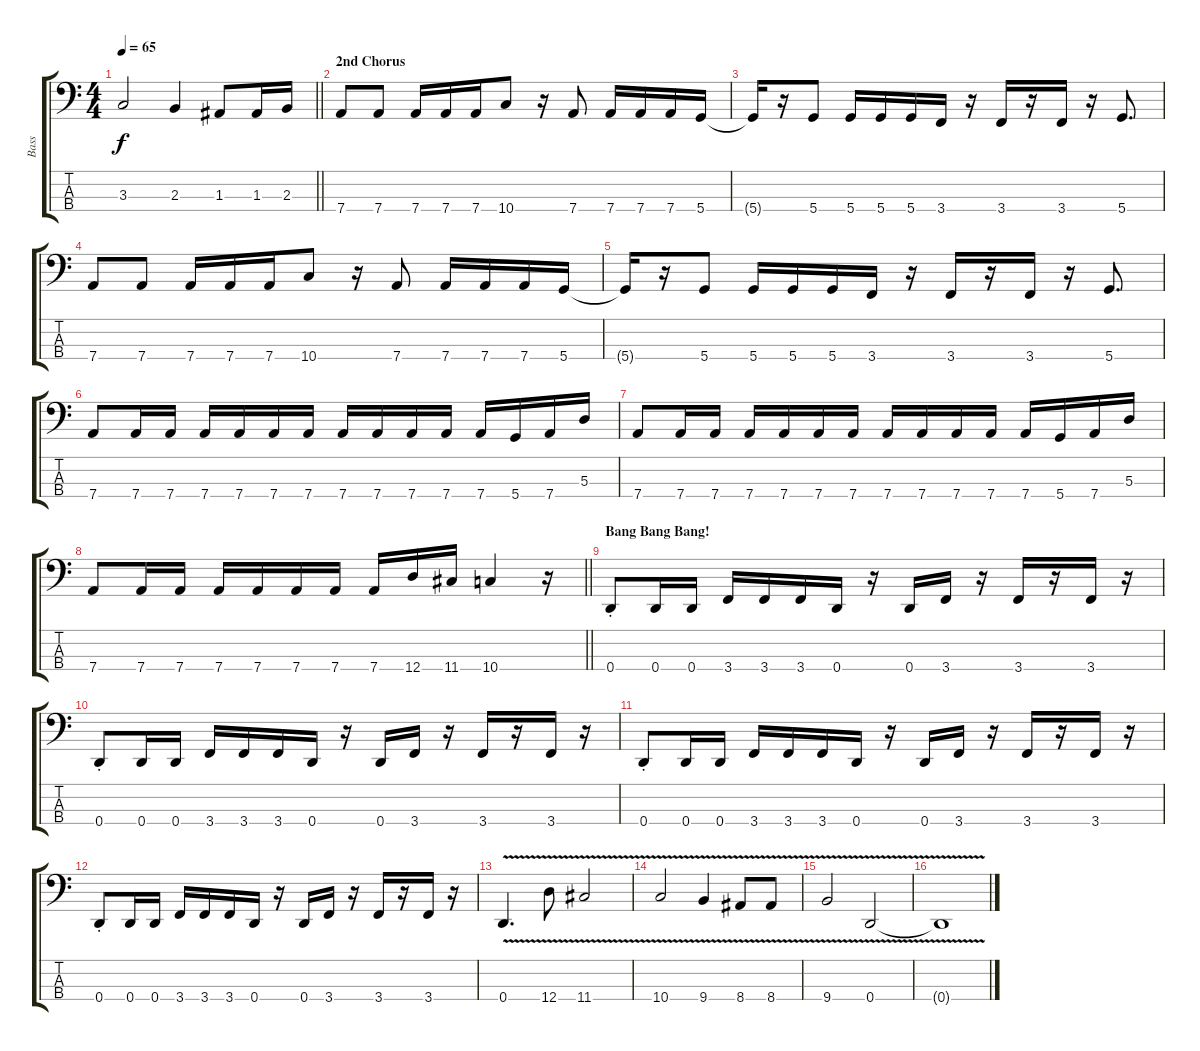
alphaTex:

\track ("Bass" "Bass") {instrument electricbassfinger}
\staff {score tabs}
\tuning (G2 D2 A1 D1) {hide}
\ts (4 4)
\tempo 65
\clef f4
\barLineRight lightlight
\ks c
3.3.2{dy f} 2.3.4 1.3.8 1.3.16 2.3.16 |
\section ("" "2nd Chorus")
7.4.8 7.4.8 7.4.16 7.4.16 7.4.16 10.4.8 r.16 7.4.8 7.4.16 7.4.16 7.4.16 5.4.16 |
5.4{t}.16 r.16 5.4.8 5.4.16 5.4.16 5.4.16 3.4.16 r.16 3.4.16 r.16 3.4.16 r.16 5.4.8{d} |
7.4.8 7.4.8 7.4.16 7.4.16 7.4.16 10.4.8 r.16 7.4.8 7.4.16 7.4.16 7.4.16 5.4.16 |
5.4{t}.16 r.16 5.4.8 5.4.16 5.4.16 5.4.16 3.4.16 r.16 3.4.16 r.16 3.4.16 r.16 5.4.8{d} |
7.4.8 7.4.16 7.4.16 7.4.16 7.4.16 7.4.16 7.4.16 7.4.16 7.4.16 7.4.16 7.4.16 7.4.16 5.4.16 7.4.16 5.3.16 |
7.4.8 7.4.16 7.4.16 7.4.16 7.4.16 7.4.16 7.4.16 7.4.16 7.4.16 7.4.16 7.4.16 7.4.16 5.4.16 7.4.16 5.3.16 |
\barLineRight lightlight
7.4.8 7.4.16 7.4.16 7.4.16 7.4.16 7.4.16 7.4.16 7.4.16 12.4.16 11.4.16 10.4.4 r.16 |
\section ("" "Bang Bang Bang!")
0.4{st}.8 0.4.16 0.4.16 3.4.16 3.4.16 3.4.16 0.4.16 r.16 0.4.16 3.4.16 r.16 3.4.16 r.16 3.4.16 r.16 |
0.4{st}.8 0.4.16 0.4.16 3.4.16 3.4.16 3.4.16 0.4.16 r.16 0.4.16 3.4.16 r.16 3.4.16 r.16 3.4.16 r.16 |
0.4{st}.8 0.4.16 0.4.16 3.4.16 3.4.16 3.4.16 0.4.16 r.16 0.4.16 3.4.16 r.16 3.4.16 r.16 3.4.16 r.16 |
0.4{st}.8 0.4.16 0.4.16 3.4.16 3.4.16 3.4.16 0.4.16 r.16 0.4.16 3.4.16 r.16 3.4.16 r.16 3.4.16 r.16 |
0.4{v}.4{d} 12.4{v}.8 11.4{v}.2 |
10.4{v}.2 9.4{v}.4 8.4{v}.8 8.4{v}.8 |
9.4{v}.2 0.4{v}.2 |
0.4{t}.1
